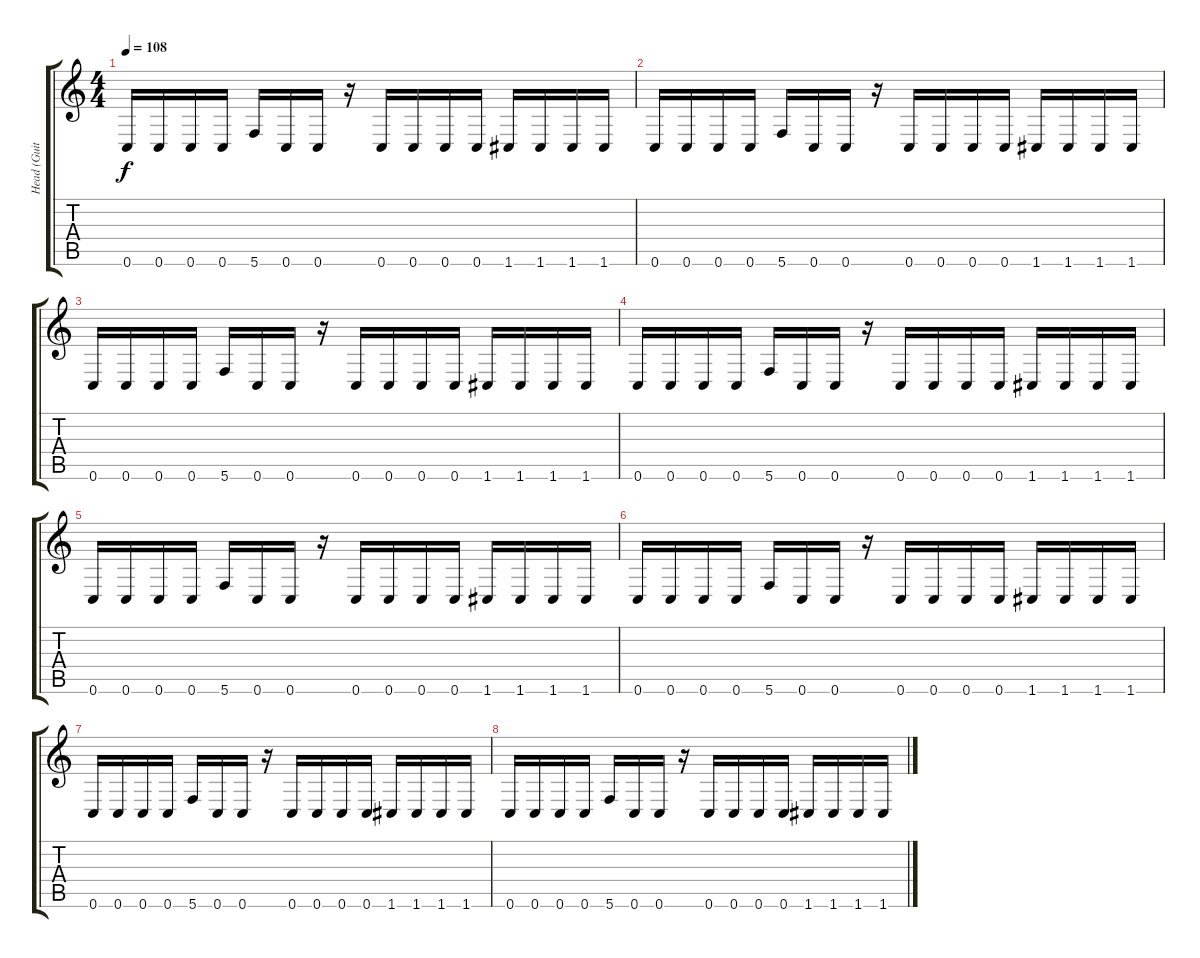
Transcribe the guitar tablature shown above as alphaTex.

\track ("Head (Guitar)" "Head (Guit") {instrument distortionguitar}
\staff {score tabs}
\tuning (D4 A3 F3 C3 G2 C2) {hide}
\ts (4 4)
\tempo 108
\clef g2
\ks c
0.6.16{dy f instrument electricguitarmuted} 0.6.16 0.6.16 0.6.16 5.6.16 0.6.16 0.6.16 r.16 0.6.16 0.6.16 0.6.16 0.6.16 1.6.16 1.6.16 1.6.16 1.6.16 |
0.6.16 0.6.16 0.6.16 0.6.16 5.6.16 0.6.16 0.6.16 r.16 0.6.16 0.6.16 0.6.16 0.6.16 1.6.16 1.6.16 1.6.16 1.6.16 |
0.6.16 0.6.16 0.6.16 0.6.16 5.6.16 0.6.16 0.6.16 r.16 0.6.16 0.6.16 0.6.16 0.6.16 1.6.16 1.6.16 1.6.16 1.6.16 |
0.6.16 0.6.16 0.6.16 0.6.16 5.6.16 0.6.16 0.6.16 r.16 0.6.16 0.6.16 0.6.16 0.6.16 1.6.16 1.6.16 1.6.16 1.6.16 |
0.6.16 0.6.16 0.6.16 0.6.16 5.6.16 0.6.16 0.6.16 r.16 0.6.16 0.6.16 0.6.16 0.6.16 1.6.16 1.6.16 1.6.16 1.6.16 |
0.6.16 0.6.16 0.6.16 0.6.16 5.6.16 0.6.16 0.6.16 r.16 0.6.16 0.6.16 0.6.16 0.6.16 1.6.16 1.6.16 1.6.16 1.6.16 |
0.6.16 0.6.16 0.6.16 0.6.16 5.6.16 0.6.16 0.6.16 r.16 0.6.16 0.6.16 0.6.16 0.6.16 1.6.16 1.6.16 1.6.16 1.6.16 |
0.6.16 0.6.16 0.6.16 0.6.16 5.6.16 0.6.16 0.6.16 r.16 0.6.16 0.6.16 0.6.16 0.6.16 1.6.16 1.6.16 1.6.16 1.6.16
